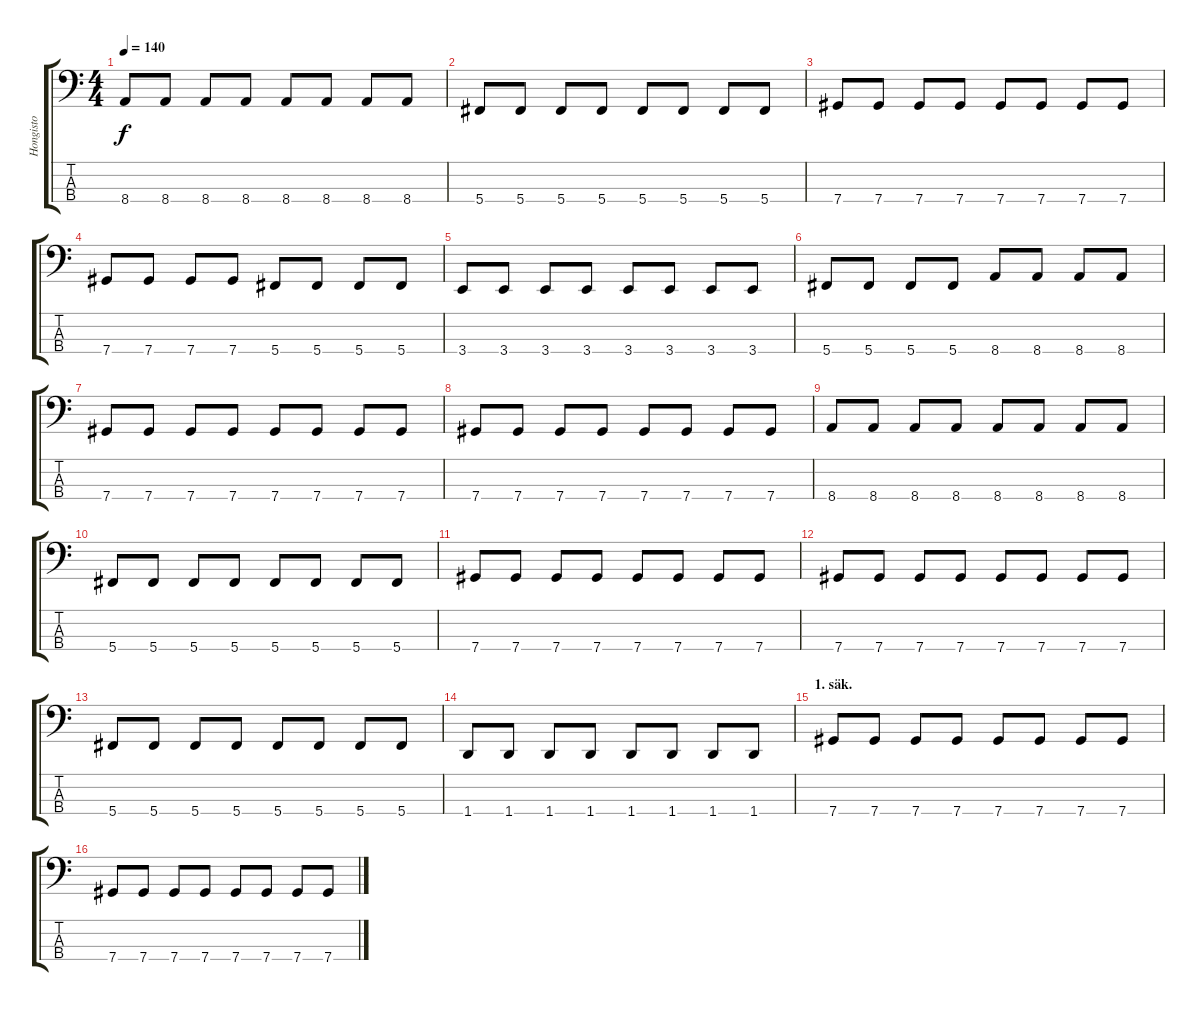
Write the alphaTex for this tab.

\track ("Hongisto" "Hongisto") {instrument electricbassfinger}
\staff {score tabs}
\tuning (Gb2 Db2 Ab1 Db1) {hide}
\ts (4 4)
\tempo 140
\clef f4
\ks c
8.4.8{dy f} 8.4.8 8.4.8 8.4.8 8.4.8 8.4.8 8.4.8 8.4.8 |
5.4.8 5.4.8 5.4.8 5.4.8 5.4.8 5.4.8 5.4.8 5.4.8 |
7.4.8 7.4.8 7.4.8 7.4.8 7.4.8 7.4.8 7.4.8 7.4.8 |
7.4.8 7.4.8 7.4.8 7.4.8 5.4.8 5.4.8 5.4.8 5.4.8 |
3.4.8 3.4.8 3.4.8 3.4.8 3.4.8 3.4.8 3.4.8 3.4.8 |
5.4.8 5.4.8 5.4.8 5.4.8 8.4.8 8.4.8 8.4.8 8.4.8 |
7.4.8 7.4.8 7.4.8 7.4.8 7.4.8 7.4.8 7.4.8 7.4.8 |
7.4.8 7.4.8 7.4.8 7.4.8 7.4.8 7.4.8 7.4.8 7.4.8 |
8.4.8 8.4.8 8.4.8 8.4.8 8.4.8 8.4.8 8.4.8 8.4.8 |
5.4.8 5.4.8 5.4.8 5.4.8 5.4.8 5.4.8 5.4.8 5.4.8 |
7.4.8 7.4.8 7.4.8 7.4.8 7.4.8 7.4.8 7.4.8 7.4.8 |
7.4.8 7.4.8 7.4.8 7.4.8 7.4.8 7.4.8 7.4.8 7.4.8 |
5.4.8 5.4.8 5.4.8 5.4.8 5.4.8 5.4.8 5.4.8 5.4.8 |
1.4.8 1.4.8 1.4.8 1.4.8 1.4.8 1.4.8 1.4.8 1.4.8 |
\section ("" "1. säk.")
7.4.8 7.4.8 7.4.8 7.4.8 7.4.8 7.4.8 7.4.8 7.4.8 |
7.4.8 7.4.8 7.4.8 7.4.8 7.4.8 7.4.8 7.4.8 7.4.8
